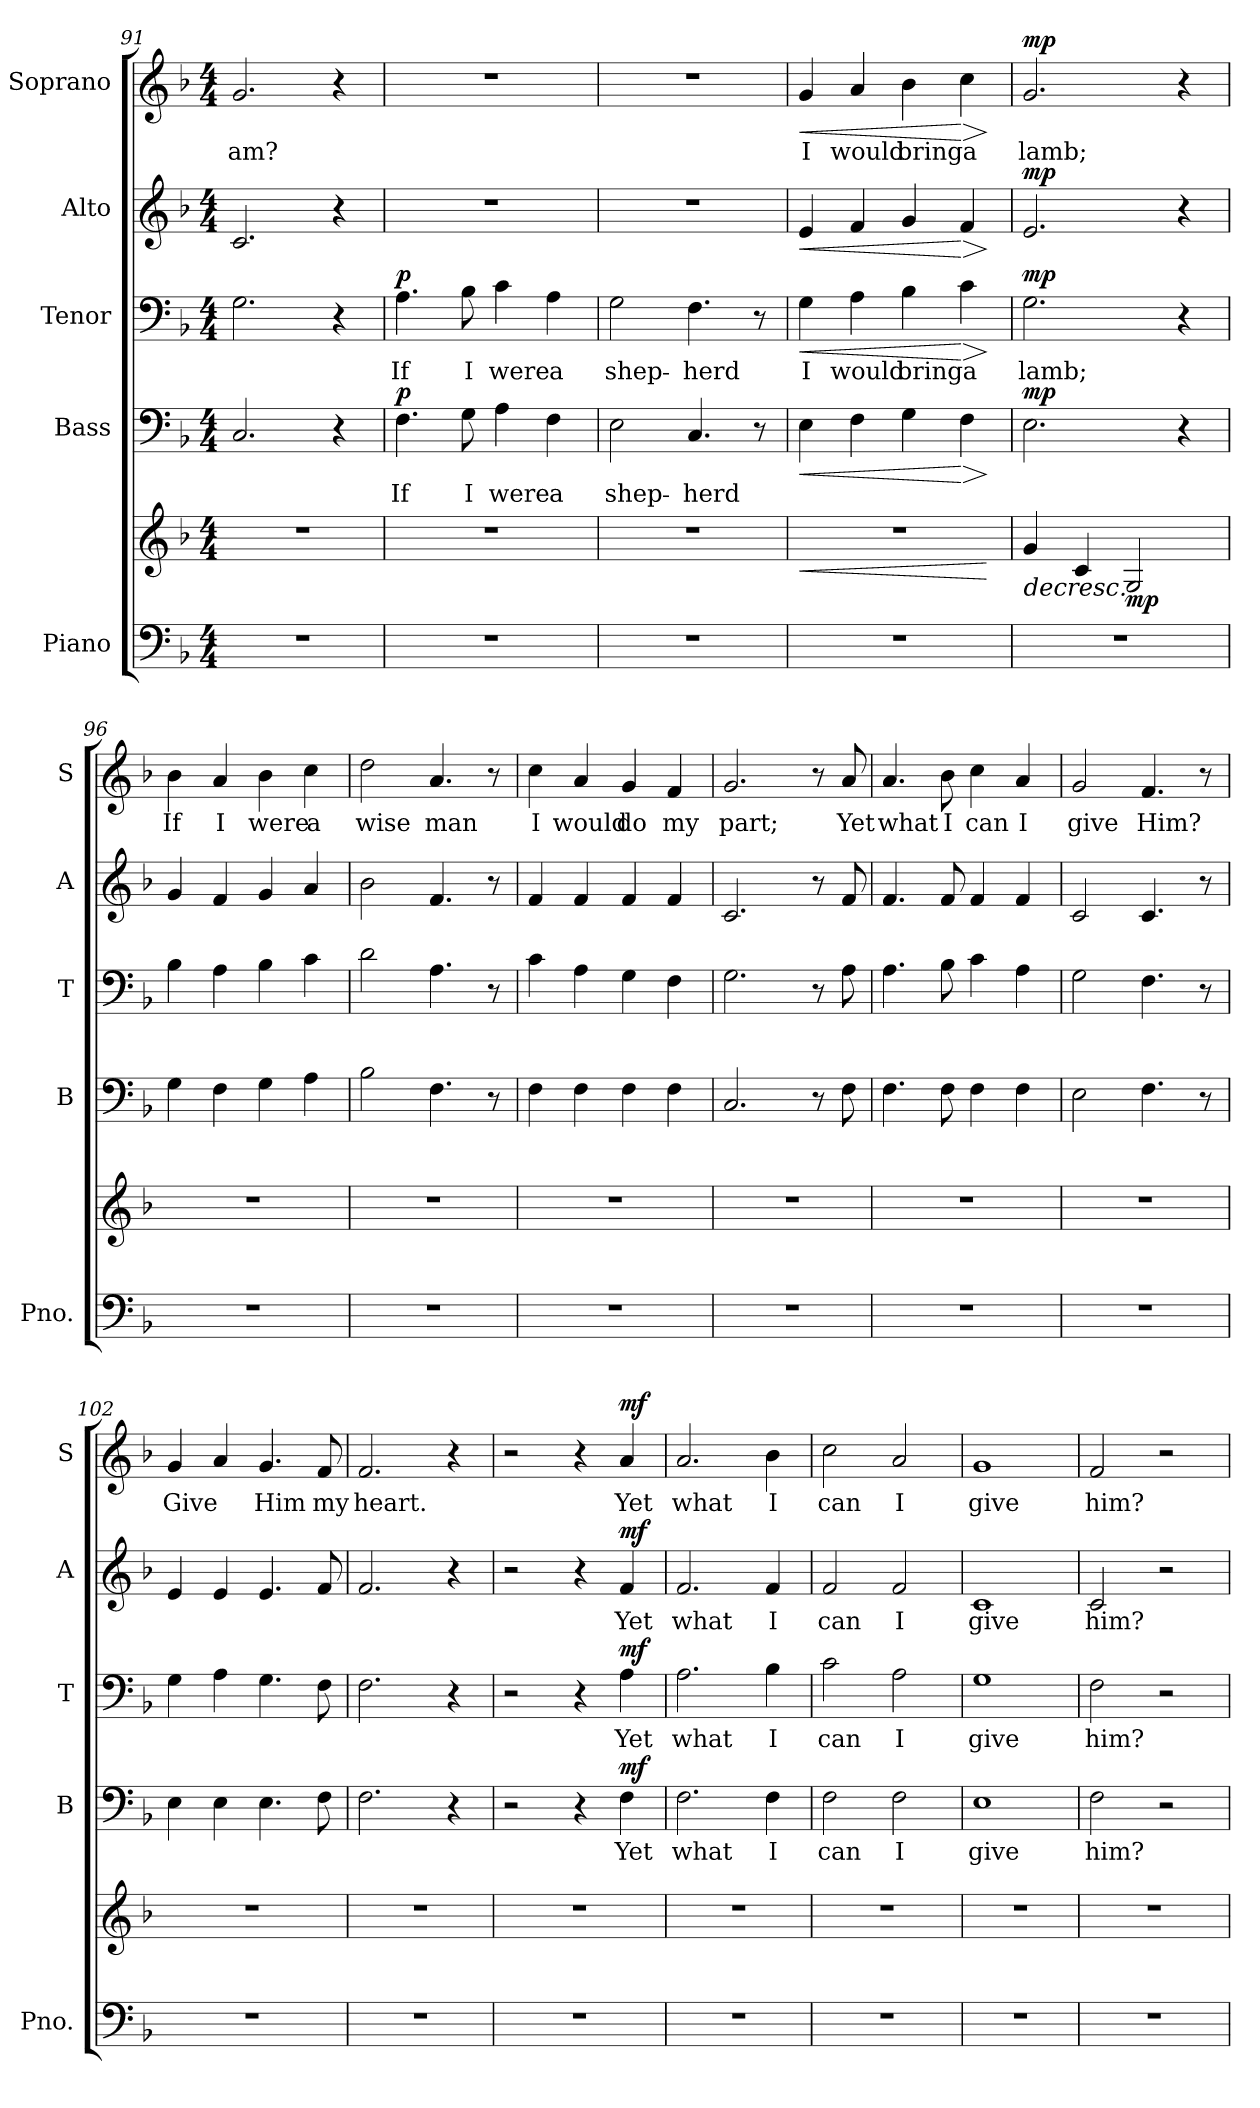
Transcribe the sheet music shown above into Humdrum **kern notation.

**kern	**kern	**dynam	**kern	**text	**dynam	**kern	**text	**dynam	**kern	**text	**dynam	**kern	**text	**dynam
*part5	*part5	*part5	*part4	*part4	*part4	*part3	*part3	*part3	*part2	*part2	*part2	*part1	*part1	*part1
*staff6	*staff5	*staff5/6	*staff4	*staff4	*staff4	*staff3	*staff3	*staff3	*staff2	*staff2	*staff2	*staff1	*staff1	*staff1
*I"Piano	*	*	*I"Bass	*	*	*I"Tenor	*	*	*I"Alto	*	*	*I"Soprano	*	*
*I'Pno.	*	*	*I'B	*	*	*I'T	*	*	*I'A	*	*	*I'S	*	*
*clefF4	*clefG2	*	*clefF4	*	*	*clefF4	*	*	*clefG2	*	*	*clefG2	*	*
*k[b-]	*k[b-]	*	*k[b-]	*	*	*k[b-]	*	*	*k[b-]	*	*	*k[b-]	*	*
*F:	*F:	*	*F:	*	*	*F:	*	*	*F:	*	*	*F:	*	*
*M4/4	*M4/4	*	*M4/4	*	*	*M4/4	*	*	*M4/4	*	*	*M4/4	*	*
=91	=91	=91	=91	=91	=91	=91	=91	=91	=91	=91	=91	=91	=91	=91
1r	1r	.	2.C/	.	.	2.G\	.	.	2.c/	.	.	2.g/	am?	.
.	.	.	4r	.	.	4r	.	.	4r	.	.	4r	.	.
!!LO:PB:g=z
=92	=92	=92	=92	=92	=92	=92	=92	=92	=92	=92	=92	=92	=92	=92
!	!	!	!	!	!LO:DY:b	!	!	!LO:DY:b	!	!	!	!	!	!
1r	1r	.	4.F\	If	p	4.A\	If	p	1r	.	.	1r	.	.
.	.	.	8G\	I	.	8B-\	I	.	.	.	.	.	.	.
.	.	.	4A\	were	.	4c\	were	.	.	.	.	.	.	.
.	.	.	4F\	a	.	4A\	a	.	.	.	.	.	.	.
=93	=93	=93	=93	=93	=93	=93	=93	=93	=93	=93	=93	=93	=93	=93
1r	1r	.	2E\	shep-	.	2G\	shep-	.	1r	.	.	1r	.	.
.	.	.	4.C/	-herd	.	4.F\	-herd	.	.	.	.	.	.	.
.	.	.	8r	.	.	8r	.	.	.	.	.	.	.	.
=94	=94	=94	=94	=94	=94	=94	=94	=94	=94	=94	=94	=94	=94	=94
!	!	!LO:HP:b	!	!	!LO:HP:b	!	!	!LO:HP:b	!	!	!LO:HP:b	!	!	!LO:HP:b
1r	1r	<	4E\	.	<	4G\	I	<	4e/	.	<	4g/	I	<
.	.	.	4F\	.	.	4A\	would	.	4f/	.	.	4a/	would	.
.	.	.	4G\	.	.	4B-\	bring	.	4g/	.	.	4b-\	bring	.
!	!	!	!	!	!LO:HP:n=1:b	!	!	!LO:HP:n=1:b	!	!	!LO:HP:n=1:b	!	!	!LO:HP:n=1:b
.	.	.	4F\	.	[ >	4c\	a	[ >	4f/	.	[ >	4cc\	a	[ >
.	.	[	.	.	]	.	.	]	.	.	]	.	.	]
=95	=95	=95	=95	=95	=95	=95	=95	=95	=95	=95	=95	=95	=95	=95
!	!	!LO:HP:b	!	!	!LO:DY:b	!	!	!LO:DY:b	!	!	!LO:DY:b	!	!	!LO:DY:b
1r	4g/	>	2.E\	.	mp	2.G\	lamb;	mp	2.e/	.	mp	2.g/	lamb;	mp
.	4c/	.	.	.	.	.	.	.	.	.	.	.	.	.
!	!	!LO:DY:b	!	!	!	!	!	!	!	!	!	!	!	!
.	2G/	mp	.	.	.	.	.	.	.	.	.	.	.	.
.	.	.	4r	.	.	4r	.	.	4r	.	.	4r	.	.
.	.	]	.	.	.	.	.	.	.	.	.	.	.	.
=96	=96	=96	=96	=96	=96	=96	=96	=96	=96	=96	=96	=96	=96	=96
1r	1r	.	4G\	.	.	4B-\	.	.	4g/	.	.	4b-\	If	.
.	.	.	4F\	.	.	4A\	.	.	4f/	.	.	4a/	I	.
.	.	.	4G\	.	.	4B-\	.	.	4g/	.	.	4b-\	were	.
.	.	.	4A\	.	.	4c\	.	.	4a/	.	.	4cc\	a	.
=97	=97	=97	=97	=97	=97	=97	=97	=97	=97	=97	=97	=97	=97	=97
1r	1r	.	2B-\	.	.	2d\	.	.	2b-\	.	.	2dd\	wise	.
.	.	.	4.F\	.	.	4.A\	.	.	4.f/	.	.	4.a/	man	.
.	.	.	8r	.	.	8r	.	.	8r	.	.	8r	.	.
=98	=98	=98	=98	=98	=98	=98	=98	=98	=98	=98	=98	=98	=98	=98
1r	1r	.	4F\	.	.	4c\	.	.	4f/	.	.	4cc\	I	.
.	.	.	4F\	.	.	4A\	.	.	4f/	.	.	4a/	would	.
.	.	.	4F\	.	.	4G\	.	.	4f/	.	.	4g/	do	.
.	.	.	4F\	.	.	4F\	.	.	4f/	.	.	4f/	my	.
!!LO:LB:g=z
=99	=99	=99	=99	=99	=99	=99	=99	=99	=99	=99	=99	=99	=99	=99
1r	1r	.	2.C/	.	.	2.G\	.	.	2.c/	.	.	2.g/	part;	.
.	.	.	8r	.	.	8r	.	.	8r	.	.	8r	.	.
.	.	.	8F\	.	.	8A\	.	.	8f/	.	.	8a/	Yet	.
=100	=100	=100	=100	=100	=100	=100	=100	=100	=100	=100	=100	=100	=100	=100
1r	1r	.	4.F\	.	.	4.A\	.	.	4.f/	.	.	4.a/	what	.
.	.	.	8F\	.	.	8B-\	.	.	8f/	.	.	8b-\	I	.
.	.	.	4F\	.	.	4c\	.	.	4f/	.	.	4cc\	can	.
.	.	.	4F\	.	.	4A\	.	.	4f/	.	.	4a/	I	.
=101	=101	=101	=101	=101	=101	=101	=101	=101	=101	=101	=101	=101	=101	=101
1r	1r	.	2E\	.	.	2G\	.	.	2c/	.	.	2g/	give	.
.	.	.	4.F\	.	.	4.F\	.	.	4.c/	.	.	4.f/	Him?	.
.	.	.	8r	.	.	8r	.	.	8r	.	.	8r	.	.
=102	=102	=102	=102	=102	=102	=102	=102	=102	=102	=102	=102	=102	=102	=102
1r	1r	.	4E\	.	.	4G\	.	.	4e/	.	.	4g/	-Give	.
.	.	.	4E\	.	.	4A\	.	.	4e/	.	.	4a/	.	.
.	.	.	4.E\	.	.	4.G\	.	.	4.e/	.	.	4.g/	Him	.
.	.	.	8F\	.	.	8F\	.	.	8f/	.	.	8f/	my	.
=103	=103	=103	=103	=103	=103	=103	=103	=103	=103	=103	=103	=103	=103	=103
1r	1r	.	2.F\	.	.	2.F\	.	.	2.f/	.	.	2.f/	heart.	.
.	.	.	4r	.	.	4r	.	.	4r	.	.	4r	.	.
=104	=104	=104	=104	=104	=104	=104	=104	=104	=104	=104	=104	=104	=104	=104
1r	1r	.	2r	.	.	2r	.	.	2r	.	.	2r	.	.
.	.	.	4r	.	.	4r	.	.	4r	.	.	4r	.	.
!	!	!	!	!	!LO:DY:b	!	!	!LO:DY:b	!	!	!LO:DY:b	!	!	!LO:DY:b
.	.	.	4F\	Yet	mf	4A\	Yet	mf	4f/	Yet	mf	4a/	Yet	mf
!!LO:PB:g=z
=105	=105	=105	=105	=105	=105	=105	=105	=105	=105	=105	=105	=105	=105	=105
1r	1r	.	2.F\	what	.	2.A\	what	.	2.f/	what	.	2.a/	what	.
.	.	.	4F\	I	.	4B-\	I	.	4f/	I	.	4b-\	I	.
=106	=106	=106	=106	=106	=106	=106	=106	=106	=106	=106	=106	=106	=106	=106
1r	1r	.	2F\	can	.	2c\	can	.	2f/	can	.	2cc\	can	.
.	.	.	2F\	I	.	2A\	I	.	2f/	I	.	2a/	I	.
=107	=107	=107	=107	=107	=107	=107	=107	=107	=107	=107	=107	=107	=107	=107
1r	1r	.	1E	give	.	1G	give	.	1c	give	.	1g	give	.
=108	=108	=108	=108	=108	=108	=108	=108	=108	=108	=108	=108	=108	=108	=108
1r	1r	.	2F\	him?	.	2F\	him?	.	2c/	him?	.	2f/	him?	.
.	.	.	2r	.	.	2r	.	.	2r	.	.	2r	.	.
=	=	=	=	=	=	=	=	=	=	=	=	=	=	=
*-	*-	*-	*-	*-	*-	*-	*-	*-	*-	*-	*-	*-	*-	*-
